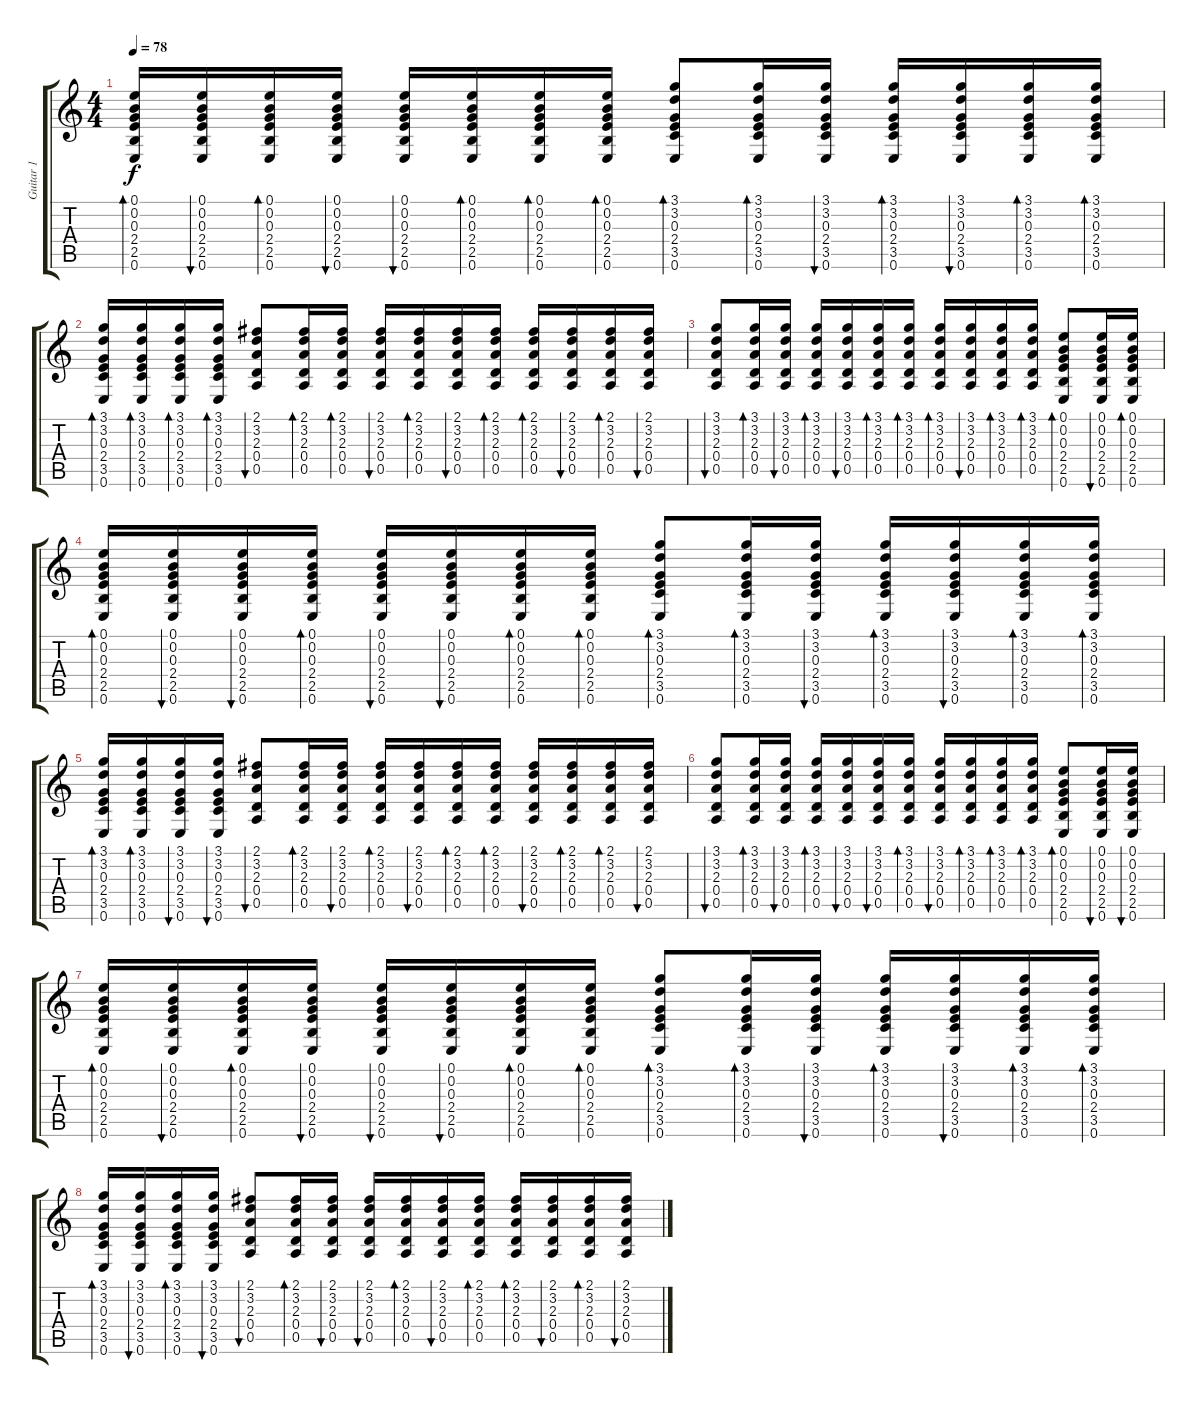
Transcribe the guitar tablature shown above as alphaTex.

\track ("Guitar 1" "Guitar 1") {instrument acousticguitarsteel}
\staff {score tabs}
\tuning (E4 B3 G3 D3 A2 E2) {hide}
\ts (4 4)
\tempo 78
\clef g2
\ks c
(0.1 0.2 0.3 2.4 2.5 0.6).16{bd 60 dy f} (0.1 0.2 0.3 2.4 2.5 0.6).16{bu 60} (0.1 0.2 0.3 2.4 2.5 0.6).16{bd 60} (0.1 0.2 0.3 2.4 2.5 0.6).16{bu 60} (0.1 0.2 0.3 2.4 2.5 0.6).16{bu 60} (0.1 0.2 0.3 2.4 2.5 0.6).16{bd 60} (0.1 0.2 0.3 2.4 2.5 0.6).16{bd 60} (0.1 0.2 0.3 2.4 2.5 0.6).16{bd 60} (3.1 3.2 0.3 2.4 3.5 0.6).8{bd 60} (3.1 3.2 0.3 2.4 3.5 0.6).16{bd 60} (3.1 3.2 0.3 2.4 3.5 0.6).16{bu 60} (3.1 3.2 0.3 2.4 3.5 0.6).16{bd 60} (3.1 3.2 0.3 2.4 3.5 0.6).16{bu 60} (3.1 3.2 0.3 2.4 3.5 0.6).16{bd 60} (3.1 3.2 0.3 2.4 3.5 0.6).16{bd 60} |
(3.1 3.2 0.3 2.4 3.5 0.6).16{bd 60} (3.1 3.2 0.3 2.4 3.5 0.6).16{bd 60} (3.1 3.2 0.3 2.4 3.5 0.6).16{bd 60} (3.1 3.2 0.3 2.4 3.5 0.6).16{bd 60} (2.1 3.2 2.3 0.4 0.5).8{bu 60} (2.1 3.2 2.3 0.4 0.5).16{bd 60} (2.1 3.2 2.3 0.4 0.5).16{bd 60} (2.1 3.2 2.3 0.4 0.5).16{bu 60} (2.1 3.2 2.3 0.4 0.5).16{bd 60} (2.1 3.2 2.3 0.4 0.5).16{bu 60} (2.1 3.2 2.3 0.4 0.5).16{bd 60} (2.1 3.2 2.3 0.4 0.5).16{bd 60} (2.1 3.2 2.3 0.4 0.5).16{bu 60} (2.1 3.2 2.3 0.4 0.5).16{bd 60} (2.1 3.2 2.3 0.4 0.5).16{bu 60} |
(3.1 3.2 2.3 0.4 0.5).8{bu 60} (3.1 3.2 2.3 0.4 0.5).16{bd 60} (3.1 3.2 2.3 0.4 0.5).16{bu 60} (3.1 3.2 2.3 0.4 0.5).16{bd 60} (3.1 3.2 2.3 0.4 0.5).16{bu 60} (3.1 3.2 2.3 0.4 0.5).16{bd 60} (3.1 3.2 2.3 0.4 0.5).16{bd 60} (3.1 3.2 2.3 0.4 0.5).16{bd 60} (3.1 3.2 2.3 0.4 0.5).16{bu 60} (3.1 3.2 2.3 0.4 0.5).16{bd 60} (3.1 3.2 2.3 0.4 0.5).16{bd 60} (0.1 0.2 0.3 2.4 2.5 0.6).8{bd 60} (0.1 0.2 0.3 2.4 2.5 0.6).16{bu 60} (0.1 0.2 0.3 2.4 2.5 0.6).16{bd 60} |
(0.1 0.2 0.3 2.4 2.5 0.6).16{bd 60} (0.1 0.2 0.3 2.4 2.5 0.6).16{bu 60} (0.1 0.2 0.3 2.4 2.5 0.6).16{bu 60} (0.1 0.2 0.3 2.4 2.5 0.6).16{bd 60} (0.1 0.2 0.3 2.4 2.5 0.6).16{bu 60} (0.1 0.2 0.3 2.4 2.5 0.6).16{bu 60} (0.1 0.2 0.3 2.4 2.5 0.6).16{bd 60} (0.1 0.2 0.3 2.4 2.5 0.6).16{bd 60} (3.1 3.2 0.3 2.4 3.5 0.6).8{bd 60} (3.1 3.2 0.3 2.4 3.5 0.6).16{bd 60} (3.1 3.2 0.3 2.4 3.5 0.6).16{bu 60} (3.1 3.2 0.3 2.4 3.5 0.6).16{bd 60} (3.1 3.2 0.3 2.4 3.5 0.6).16{bu 60} (3.1 3.2 0.3 2.4 3.5 0.6).16{bd 60} (3.1 3.2 0.3 2.4 3.5 0.6).16{bd 60} |
(3.1 3.2 0.3 2.4 3.5 0.6).16{bd 60} (3.1 3.2 0.3 2.4 3.5 0.6).16{bd 60} (3.1 3.2 0.3 2.4 3.5 0.6).16{bu 60} (3.1 3.2 0.3 2.4 3.5 0.6).16{bu 60} (2.1 3.2 2.3 0.4 0.5).8{bu 60} (2.1 3.2 2.3 0.4 0.5).16{bd 60} (2.1 3.2 2.3 0.4 0.5).16{bu 60} (2.1 3.2 2.3 0.4 0.5).16{bd 60} (2.1 3.2 2.3 0.4 0.5).16{bu 60} (2.1 3.2 2.3 0.4 0.5).16{bd 60} (2.1 3.2 2.3 0.4 0.5).16{bd 60} (2.1 3.2 2.3 0.4 0.5).16{bu 60} (2.1 3.2 2.3 0.4 0.5).16{bd 60} (2.1 3.2 2.3 0.4 0.5).16{bd 60} (2.1 3.2 2.3 0.4 0.5).16{bu 60} |
(3.1 3.2 2.3 0.4 0.5).8{bu 60} (3.1 3.2 2.3 0.4 0.5).16{bd 60} (3.1 3.2 2.3 0.4 0.5).16{bu 60} (3.1 3.2 2.3 0.4 0.5).16{bd 60} (3.1 3.2 2.3 0.4 0.5).16{bu 60} (3.1 3.2 2.3 0.4 0.5).16{bu 60} (3.1 3.2 2.3 0.4 0.5).16{bd 60} (3.1 3.2 2.3 0.4 0.5).16{bu 60} (3.1 3.2 2.3 0.4 0.5).16{bd 60} (3.1 3.2 2.3 0.4 0.5).16{bd 60} (3.1 3.2 2.3 0.4 0.5).16{bd 60} (0.1 0.2 0.3 2.4 2.5 0.6).8{bd 60} (0.1 0.2 0.3 2.4 2.5 0.6).16{bu 60} (0.1 0.2 0.3 2.4 2.5 0.6).16{bu 60} |
(0.1 0.2 0.3 2.4 2.5 0.6).16{bd 60} (0.1 0.2 0.3 2.4 2.5 0.6).16{bu 60} (0.1 0.2 0.3 2.4 2.5 0.6).16{bd 60} (0.1 0.2 0.3 2.4 2.5 0.6).16{bu 60} (0.1 0.2 0.3 2.4 2.5 0.6).16{bu 60} (0.1 0.2 0.3 2.4 2.5 0.6).16{bu 60} (0.1 0.2 0.3 2.4 2.5 0.6).16{bd 60} (0.1 0.2 0.3 2.4 2.5 0.6).16{bd 60} (3.1 3.2 0.3 2.4 3.5 0.6).8{bd 60} (3.1 3.2 0.3 2.4 3.5 0.6).16{bd 60} (3.1 3.2 0.3 2.4 3.5 0.6).16{bu 60} (3.1 3.2 0.3 2.4 3.5 0.6).16{bd 60} (3.1 3.2 0.3 2.4 3.5 0.6).16{bu 60} (3.1 3.2 0.3 2.4 3.5 0.6).16{bd 60} (3.1 3.2 0.3 2.4 3.5 0.6).16{bd 60} |
(3.1 3.2 0.3 2.4 3.5 0.6).16{bd 60} (3.1 3.2 0.3 2.4 3.5 0.6).16{bu 60} (3.1 3.2 0.3 2.4 3.5 0.6).16{bd 60} (3.1 3.2 0.3 2.4 3.5 0.6).16{bu 60} (2.1 3.2 2.3 0.4 0.5).8{bu 60} (2.1 3.2 2.3 0.4 0.5).16{bd 60} (2.1 3.2 2.3 0.4 0.5).16{bu 60} (2.1 3.2 2.3 0.4 0.5).16{bu 60} (2.1 3.2 2.3 0.4 0.5).16{bd 60} (2.1 3.2 2.3 0.4 0.5).16{bu 60} (2.1 3.2 2.3 0.4 0.5).16{bd 60} (2.1 3.2 2.3 0.4 0.5).16{bd 60} (2.1 3.2 2.3 0.4 0.5).16{bu 60} (2.1 3.2 2.3 0.4 0.5).16{bd 60} (2.1 3.2 2.3 0.4 0.5).16{bu 60}
